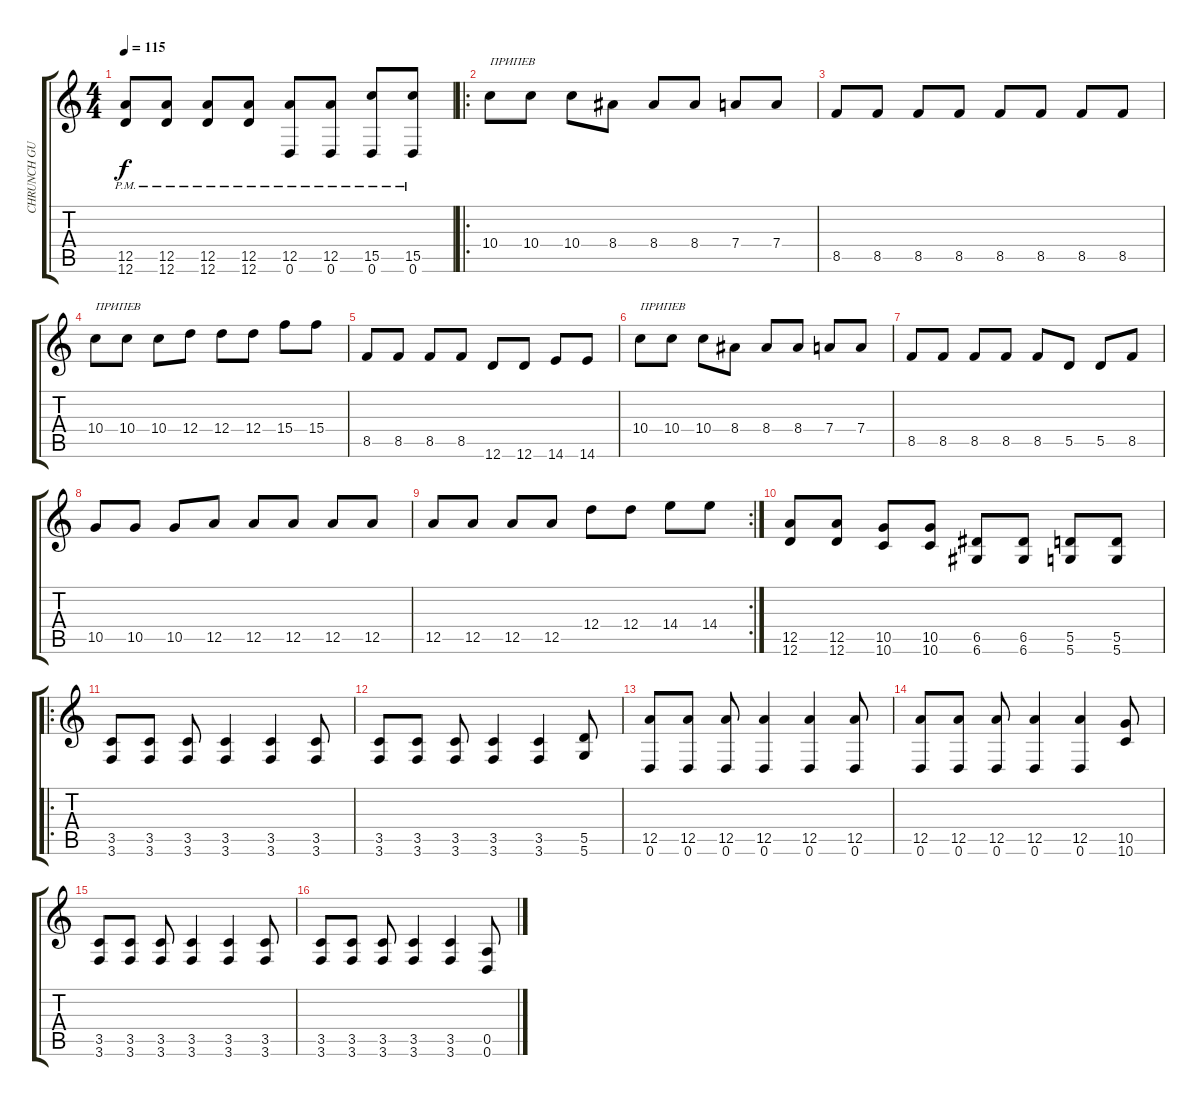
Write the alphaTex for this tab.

\track ("CHRUNCH GUITAR" "CHRUNCH GU") {instrument distortionguitar}
\staff {score tabs}
\tuning (E4 B3 G3 D3 A2 D2) {hide}
\ts (4 4)
\tempo 115
\clef g2
\ks c
(12.5{pm} 12.6{pm}).8{dy f} (12.5{pm} 12.6{pm}).8 (12.5{pm} 12.6{pm}).8 (12.5{pm} 12.6{pm}).8 (12.5 0.6{pm}).8 (12.5 0.6{pm}).8 (15.5 0.6{pm}).8 (15.5 0.6{pm}).8 |
\ro
10.4.8{txt "ПРИПЕВ"} 10.4.8 10.4.8 8.4.8 8.4.8 8.4.8 7.4.8 7.4.8 |
8.5.8 8.5.8 8.5.8 8.5.8 8.5.8 8.5.8 8.5.8 8.5.8 |
10.4.8{txt "ПРИПЕВ"} 10.4.8 10.4.8 12.4.8 12.4.8 12.4.8 15.4.8 15.4.8 |
8.5.8 8.5.8 8.5.8 8.5.8 12.6.8 12.6.8 14.6.8 14.6.8 |
10.4.8{txt "ПРИПЕВ"} 10.4.8 10.4.8 8.4.8 8.4.8 8.4.8 7.4.8 7.4.8 |
8.5.8 8.5.8 8.5.8 8.5.8 8.5.8 5.5.8 5.5.8 8.5.8 |
10.5.8 10.5.8 10.5.8 12.5.8 12.5.8 12.5.8 12.5.8 12.5.8 |
\rc 2
12.5.8 12.5.8 12.5.8 12.5.8 12.4.8 12.4.8 14.4.8 14.4.8 |
(12.5 12.6).8 (12.5 12.6).8 (10.5 10.6).8 (10.5 10.6).8 (6.5 6.6).8 (6.5 6.6).8 (5.5 5.6).8 (5.5 5.6).8 |
\ro
(3.5 3.6).8 (3.5 3.6).8 (3.5 3.6).8 (3.5 3.6).4 (3.5 3.6).4 (3.5 3.6).8 |
(3.5 3.6).8 (3.5 3.6).8 (3.5 3.6).8 (3.5 3.6).4 (3.5 3.6).4 (5.5 5.6).8 |
(12.5 0.6).8 (12.5 0.6).8 (12.5 0.6).8 (12.5 0.6).4 (12.5 0.6).4 (12.5 0.6).8 |
(12.5 0.6).8 (12.5 0.6).8 (12.5 0.6).8 (12.5 0.6).4 (12.5 0.6).4 (10.5 10.6).8 |
(3.5 3.6).8 (3.5 3.6).8 (3.5 3.6).8 (3.5 3.6).4 (3.5 3.6).4 (3.5 3.6).8 |
(3.5 3.6).8 (3.5 3.6).8 (3.5 3.6).8 (3.5 3.6).4 (3.5 3.6).4 (0.5 0.6).8
